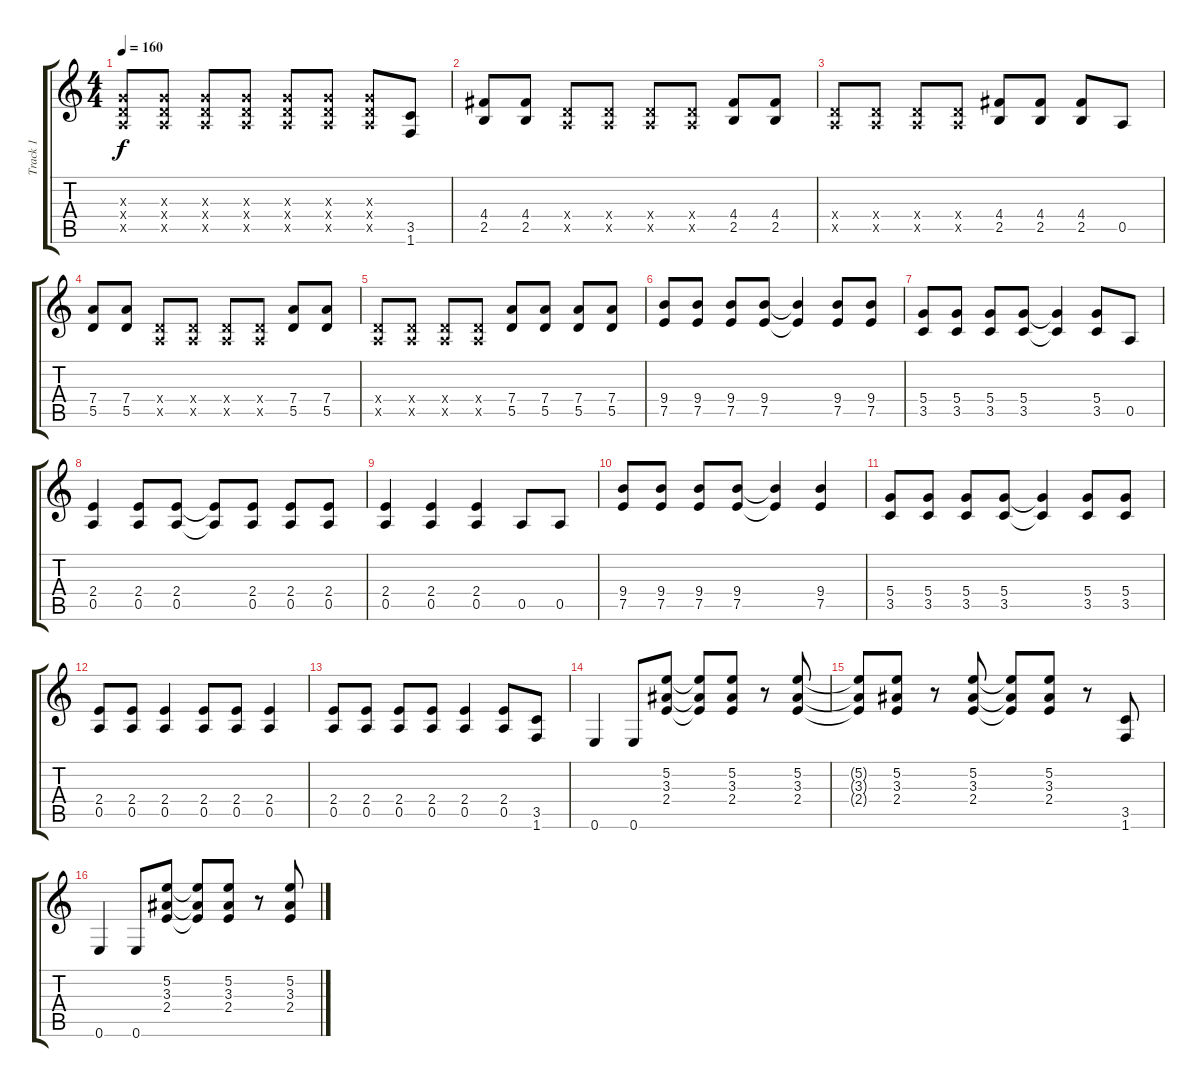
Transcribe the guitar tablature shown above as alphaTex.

\track ("Track 1" "Track 1") {instrument overdrivenguitar}
\staff {score tabs}
\tuning (E4 B3 G3 D3 A2 E2) {hide}
\ts (4 4)
\tempo 160
\clef g2
\ks c
(0.3{x} 0.4{x} 0.5{x}).8{dy f} (0.3{x} 0.4{x} 0.5{x}).8 (0.3{x} 0.4{x} 0.5{x}).8 (0.3{x} 0.4{x} 0.5{x}).8 (0.3{x} 0.4{x} 0.5{x}).8 (0.3{x} 0.4{x} 0.5{x}).8 (0.3{x} 0.4{x} 0.5{x}).8 (3.5 1.6).8 |
(4.4 2.5).8 (4.4 2.5).8 (0.4{x} 0.5{x}).8 (0.4{x} 0.5{x}).8 (0.4{x} 0.5{x}).8 (0.4{x} 0.5{x}).8 (4.4 2.5).8 (4.4 2.5).8 |
(0.4{x} 0.5{x}).8 (0.4{x} 0.5{x}).8 (0.4{x} 0.5{x}).8 (0.4{x} 0.5{x}).8 (4.4 2.5).8 (4.4 2.5).8 (4.4 2.5).8 0.5.8 |
(7.4 5.5).8 (7.4 5.5).8 (0.4{x} 0.5{x}).8 (0.4{x} 0.5{x}).8 (0.4{x} 0.5{x}).8 (0.4{x} 0.5{x}).8 (7.4 5.5).8 (7.4 5.5).8 |
(0.4{x} 0.5{x}).8 (0.4{x} 0.5{x}).8 (0.4{x} 0.5{x}).8 (0.4{x} 0.5{x}).8 (7.4 5.5).8 (7.4 5.5).8 (7.4 5.5).8 (7.4 5.5).8 |
(9.4 7.5).8 (9.4 7.5).8 (9.4 7.5).8 (9.4 7.5).8 (9.4{t} 7.5{t}).4 (9.4 7.5).8 (9.4 7.5).8 |
(5.4 3.5).8 (5.4 3.5).8 (5.4 3.5).8 (5.4 3.5).8 (5.4{t} 3.5{t}).4 (5.4 3.5).8 0.5.8 |
(2.4 0.5).4 (2.4 0.5).8 (2.4 0.5).8 (2.4{t} 0.5{t}).8 (2.4 0.5).8 (2.4 0.5).8 (2.4 0.5).8 |
(2.4 0.5).4 (2.4 0.5).4 (2.4 0.5).4 0.5.8 0.5.8 |
(9.4 7.5).8 (9.4 7.5).8 (9.4 7.5).8 (9.4 7.5).8 (9.4{t} 7.5{t}).4 (9.4 7.5).4 |
(5.4 3.5).8 (5.4 3.5).8 (5.4 3.5).8 (5.4 3.5).8 (5.4{t} 3.5{t}).4 (5.4 3.5).8 (5.4 3.5).8 |
(2.4 0.5).8 (2.4 0.5).8 (2.4 0.5).4 (2.4 0.5).8 (2.4 0.5).8 (2.4 0.5).4 |
(2.4 0.5).8 (2.4 0.5).8 (2.4 0.5).8 (2.4 0.5).8 (2.4 0.5).4 (2.4 0.5).8 (3.5 1.6).8 |
0.6.4 0.6.8 (5.2 3.3 2.4).8 (5.2{t} 3.3{t} 2.4{t}).8 (5.2 3.3 2.4).8 r.8 (5.2 3.3 2.4).8 |
(5.2{t} 3.3{t} 2.4{t}).8 (5.2 3.3 2.4).8 r.8 (5.2 3.3 2.4).8 (5.2{t} 3.3{t} 2.4{t}).8 (5.2 3.3 2.4).8 r.8 (3.5 1.6).8 |
0.6.4 0.6.8 (5.2 3.3 2.4).8 (5.2{t} 3.3{t} 2.4{t}).8 (5.2 3.3 2.4).8 r.8 (5.2 3.3 2.4).8
